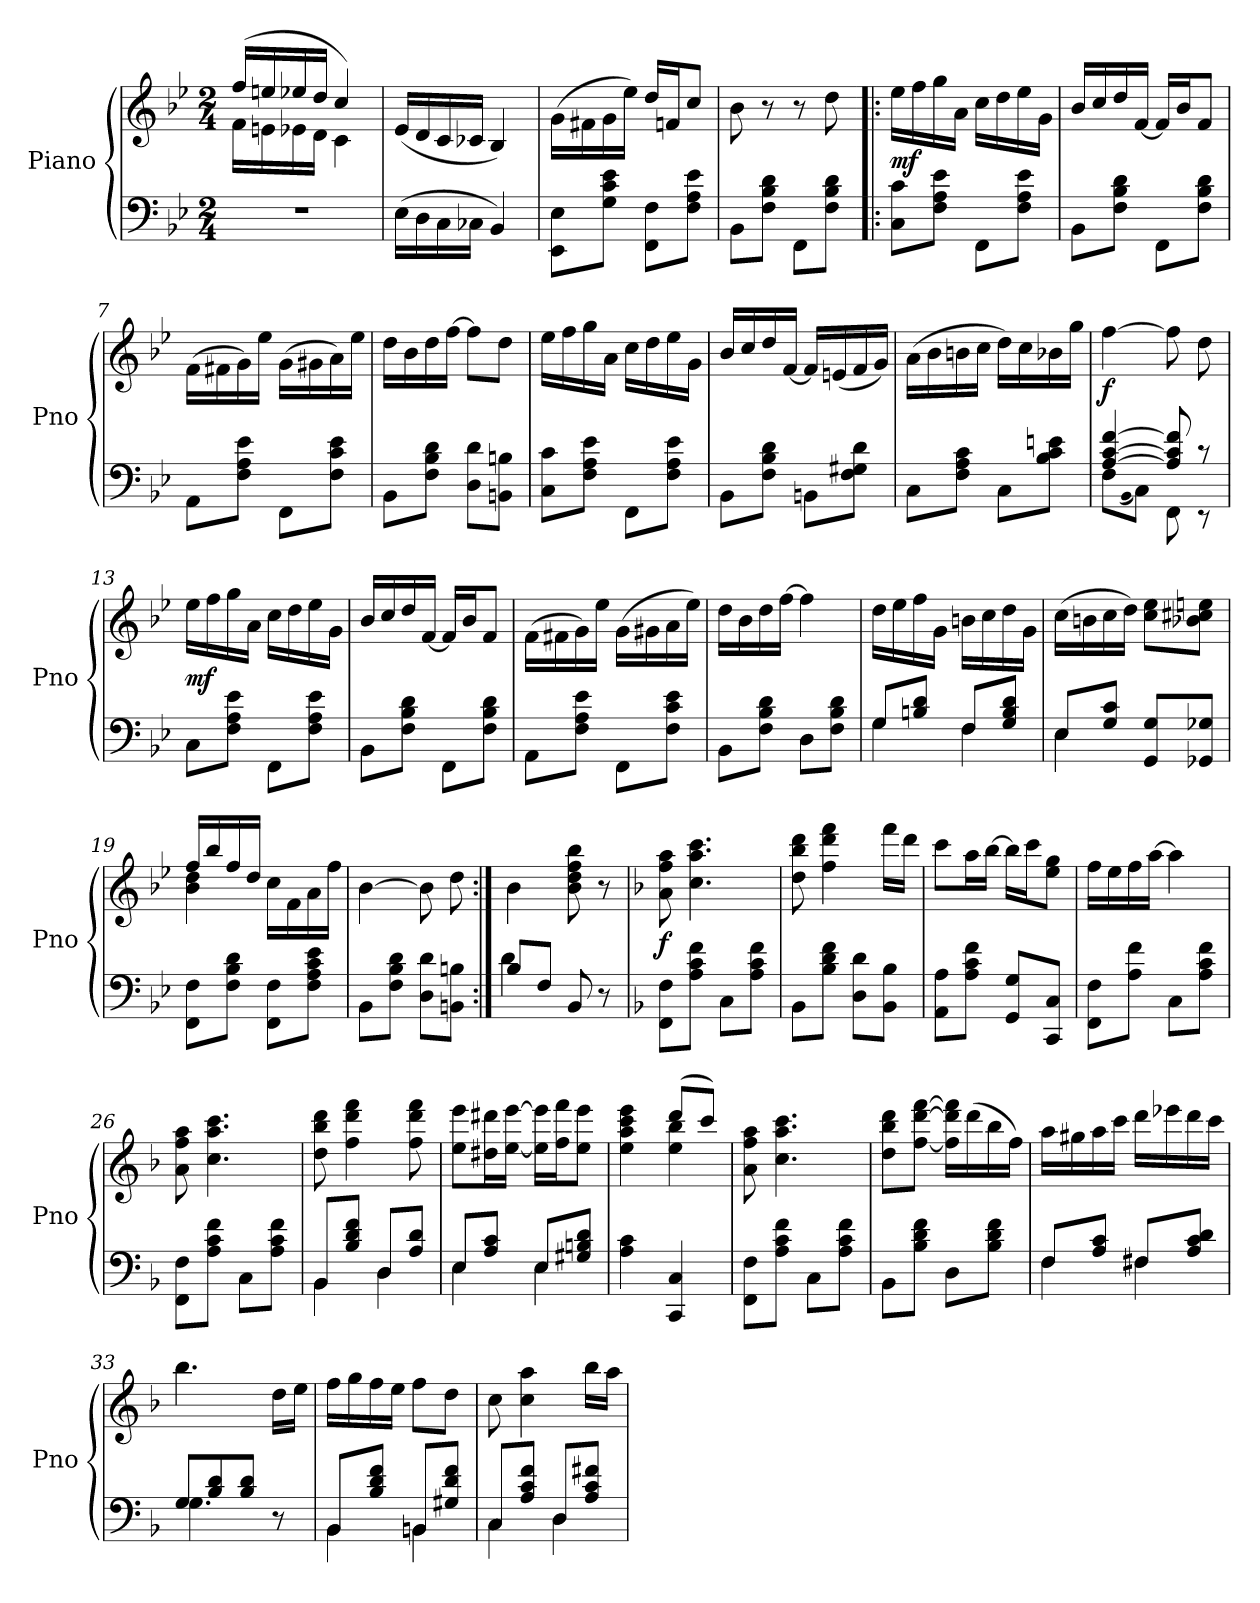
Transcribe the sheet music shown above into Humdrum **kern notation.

**kern	**kern	**dynam
*part1	*part1	*part1
*staff2	*staff1	*staff1/2
*I"Piano	*	*
*I'Pno	*	*
*clefF4	*clefG2	*
*k[b-e-]	*k[b-e-]	*
*B-:	*B-:	*
*M2/4	*M2/4	*
*MM90	*MM90	*
=1	=1	=1
*	*^	*
2r	(16ffLL	16fLL	.
.	16een	16en	.
.	16ee-X	16e-X	.
.	16ddJJ	16dJJ	.
.	4cc)	4c	.
*	*v	*v	*
=2	=2	=2
(16E-LL	(16e-LL	.
16D	16d	.
16C	16c	.
16C-XJJ	16c-XJJ	.
4BB-)	4B-)	.
=3	=3	=3
8EE- 8E-L	(16gLL	.
.	16f#X	.
8G 8c 8e-J	16g	.
.	16ee-JJ)	.
8FF 8FL	16ddLL	.
.	16fnJ	.
8F 8A 8e-J	8ccJ	.
=4	=4	=4
8BB-L	8b-	.
8F 8B- 8dJ	8r	.
8FFL	8r	.
8F 8B- 8dJ	8dd	.
=5!|:	=5!|:	=5!|:
8C 8cL	16ee-LL	mf
.	16ff	.
8F 8A 8e-J	16gg	.
.	16aJJ	.
8FFL	16ccLL	.
.	16dd	.
8F 8A 8e-J	16ee-	.
.	16gJJ	.
=6	=6	=6
8BB-L	16b-LL	.
.	16cc	.
8F 8B- 8dJ	16dd	.
.	[16fJJ	.
8FFL	16fLL]	.
.	16b-J	.
8F 8B- 8dJ	8fJ	.
=7	=7	=7
8AAL	(16fLL	.
.	16f#X	.
8F 8A 8e-J	16g)	.
.	16ee-JJ	.
8FFL	(16gLL	.
.	16g#X	.
8F 8c 8e-J	16a)	.
.	16ee-JJ	.
=8	=8	=8
8BB-L	16ddLL	.
.	16b-	.
8F 8B- 8dJ	16dd	.
.	[16ffJJ	.
8D 8dL	8ffL]	.
8BBn 8BnJ	8ddJ	.
=9	=9	=9
8C 8cL	16ee-LL	.
.	16ff	.
8F 8A 8e-J	16gg	.
.	16aJJ	.
8FFL	16ccLL	.
.	16dd	.
8F 8A 8e-J	16ee-	.
.	16gJJ	.
=10	=10	=10
8BB-L	16b-LL	.
.	16cc	.
8F 8B- 8dJ	16dd	.
.	[16fJJ	.
8BBnL	16fLL]	.
.	(16en	.
8F 8G#X 8dJ	16f	.
.	16gJJ)	.
=11	=11	=11
8CL	(16aLL	.
.	16b-	.
8F 8A 8cJ	16bn	.
.	16ccJJ	.
8CL	16ddLL)	.
.	16cc	.
8B- 8c 8enJ	16b-X	.
.	16ggJJ	.
=12	=12	=12
*^	*	*
[4A [4c [4f	8FL	[4ff	f
.	(qBB-	.	.
.	8CJ)	.	.
8A] 8c] 8f]	8FF	8ff]	.
8r	8r	8dd	.
*v	*v	*	*
=13	=13	=13
8CL	16ee-LL	mf
.	16ff	.
8F 8A 8e-J	16gg	.
.	16aJJ	.
8FFL	16ccLL	.
.	16dd	.
8F 8A 8e-J	16ee-	.
.	16gJJ	.
=14	=14	=14
8BB-L	16b-LL	.
.	16cc	.
8F 8B- 8dJ	16dd	.
.	[16fJJ	.
8FFL	16fLL]	.
.	16b-J	.
8F 8B- 8dJ	8fJ	.
=15	=15	=15
8AAL	(16fLL	.
.	16f#X	.
8F 8A 8e-J	16g)	.
.	16ee-JJ	.
8FFL	(16gLL	.
.	16g#X	.
8F 8c 8e-J	16a	.
.	16ee-JJ)	.
=16	=16	=16
8BB-L	16ddLL	.
.	16b-	.
8F 8B- 8dJ	16dd	.
.	[16ffJJ	.
8DL	4ff]	.
8F 8B- 8dJ	.	.
=17	=17	=17
*^	*	*
8GL	4G	16ddLL	.
.	.	16ee-	.
8Bn 8dJ	.	16ff	.
.	.	16gJJ	.
8FL	4F	16bnLL	.
.	.	16cc	.
8G 8B 8dJ	.	16dd	.
.	.	16gJJ	.
=18	=18	=18	=18
8E-L	4E-	(16ccLL	.
.	.	16bn	.
8G 8cJ	.	16cc	.
.	.	16ddJJ)	.
8GG 8GL	4ryy	8cc 8ee-L	.
8GG-X 8G-XJ	.	8b-X 8cc#X 8eenJ	.
*v	*v	*	*
=19	=19	=19
*	*^	*
8FF 8FL	16ffLL	4b- 4dd	.
.	16bb-	.	.
8F 8B- 8dJ	16ff	.	.
.	16ddJJ	.	.
8FF 8FL	16ccLL	4ryy	.
.	16f	.	.
8F 8A 8c 8e-J	16a	.	.
.	16ffJJ	.	.
*	*v	*v	*
=20	=20	=20
8BB-L	[4b-	.
8F 8B- 8dJ	.	.
8D 8dL	8b-]	.
8BBn 8BnJ	8dd	.
=21:|!	=21:|!	=21:|!
*^	*	*
8B-L	4d	4b-	.
8FJ	.	.	.
4ryy	8BB-	8b- 8dd 8ff 8bb-	.
.	8r	8r	.
*v	*v	*	*
=22	=22	=22
*k[b-]	*k[b-]	*
8FF 8FL	8a 8ff 8aa	f
8A 8c 8fJ	4.cc 4.aa 4.ccc	.
8CL	.	.
8A 8c 8fJ	.	.
=23	=23	=23
8BB-L	8dd 8bb- 8ddd	.
8B- 8d 8fJ	4ff 4ddd 4fff	.
8D 8dL	.	.
8BB- 8B-J	16fffLL	.
.	16dddJJ	.
=24	=24	=24
8AA 8AL	8cccL	.
8A 8c 8fJ	16aaL	.
.	[16bb-JJ	.
8GG 8GL	16bb-LL]	.
.	16cccJ	.
8CC 8CJ	8ee 8ggJ	.
=25	=25	=25
8FF 8FL	16ffLL	.
.	16ee	.
8A 8fJ	16ff	.
.	[16aaJJ	.
8CL	4aa]	.
8A 8c 8fJ	.	.
=26	=26	=26
8FF 8FL	8a 8ff 8aa	.
8A 8c 8fJ	4.cc 4.aa 4.ccc	.
8CL	.	.
8A 8c 8fJ	.	.
=27	=27	=27
*^	*	*
8BB-L	4BB-	8dd 8bb- 8ddd	.
8B- 8d 8fJ	.	4ff 4ddd 4fff	.
8DL	4D	.	.
8A 8dJ	.	8ff 8ddd 8fff	.
=28	=28	=28	=28
8EL	4E	8ee 8eeeL	.
8A 8cJ	.	16dd#X 16ddd#XL	.
.	.	[16ee [16eeeJJ	.
8EL	4E	16ee] 16eee]LL	.
.	.	16ff 16fffJ	.
8G#X 8Bn 8dJ	.	8ee 8eeeJ	.
*v	*v	*	*
=29	=29	=29
*	*^	*
4A 4c	4ee 4aa 4ccc 4eee	4ryy	.
4CC 4C	(8dddL	4ee 4bb-	.
.	8cccJ)	.	.
*	*v	*v	*
=30	=30	=30
8FF 8FL	8a 8ff 8aa	.
8A 8c 8fJ	4.cc 4.aa 4.ccc	.
8CL	.	.
8A 8c 8fJ	.	.
=31	=31	=31
8BB-L	8dd 8bb- 8dddL	.
8B- 8d 8fJ	[8ff [8ddd [8fffJ	.
8DL	16ff] 16ddd] 16fff]LL	.
.	(16ddd	.
8B- 8d 8fJ	16bb-	.
.	16ffJJ)	.
=32	=32	=32
*^	*	*
8FL	4F	16aaLL	.
.	.	16gg#X	.
8A 8cJ	.	16aa	.
.	.	16cccJJ	.
8F#XL	4F#X	16dddLL	.
.	.	16eee-X	.
8A 8c 8dJ	.	16ddd	.
.	.	16cccJJ	.
=33	=33	=33	=33
8GL	4.G	4.bb-	.
8B- 8d	.	.	.
8B- 8dJ	.	.	.
8r	8ryy	16ddLL	.
.	.	16eeJJ	.
=34	=34	=34	=34
8BB-L	4BB-	16ffLL	.
.	.	16gg	.
8B- 8d 8fJ	.	16ff	.
.	.	16eeJJ	.
8BBnL	4BBn	8ffL	.
8G#X 8d 8fJ	.	8ddJ	.
=35	=35	=35	=35
8CL	4C	8cc	.
8A 8c 8fJ	.	4cc 4aa	.
8DL	4D	.	.
8A 8c 8f#XJ	.	16bb-LL	.
.	.	16aaJJ	.
*v	*v	*	*
=	=	=
*-	*-	*-
